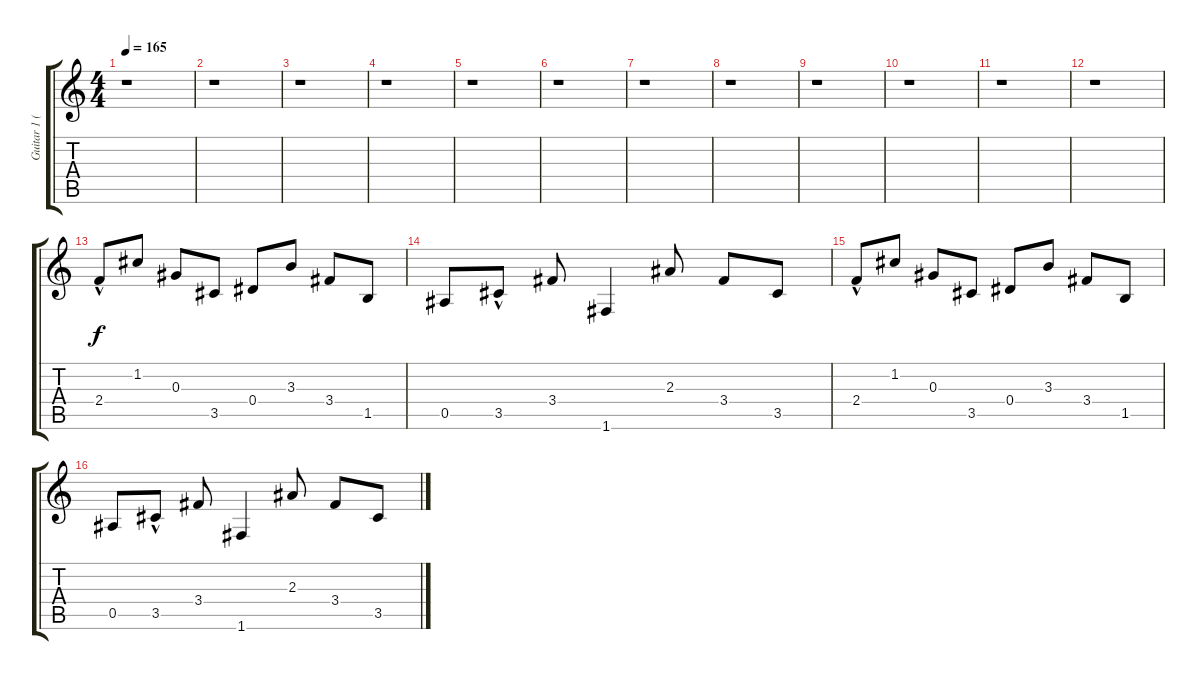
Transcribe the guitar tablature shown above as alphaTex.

\track ("Guitar 1 (Clean)" "Guitar 1 (") {instrument electricguitarclean}
\staff {score tabs}
\tuning (F4 C4 Ab3 Eb3 Bb2 F2) {hide}
\ts (4 4)
\tempo 165
\clef g2
\ks c
r.1{dy f} |
r.1 |
r.1 |
r.1 |
r.1 |
r.1 |
r.1 |
r.1 |
r.1 |
r.1 |
r.1 |
r.1 |
2.4{hac}.8 1.2.8 0.3.8 3.5.8 0.4.8 3.3.8 3.4.8 1.5.8 |
0.5.8 3.5{hac}.8 3.4.8 1.6.4 2.3.8 3.4.8 3.5.8 |
2.4{hac}.8 1.2.8 0.3.8 3.5.8 0.4.8 3.3.8 3.4.8 1.5.8 |
0.5.8 3.5{hac}.8 3.4.8 1.6.4 2.3.8 3.4.8 3.5.8
